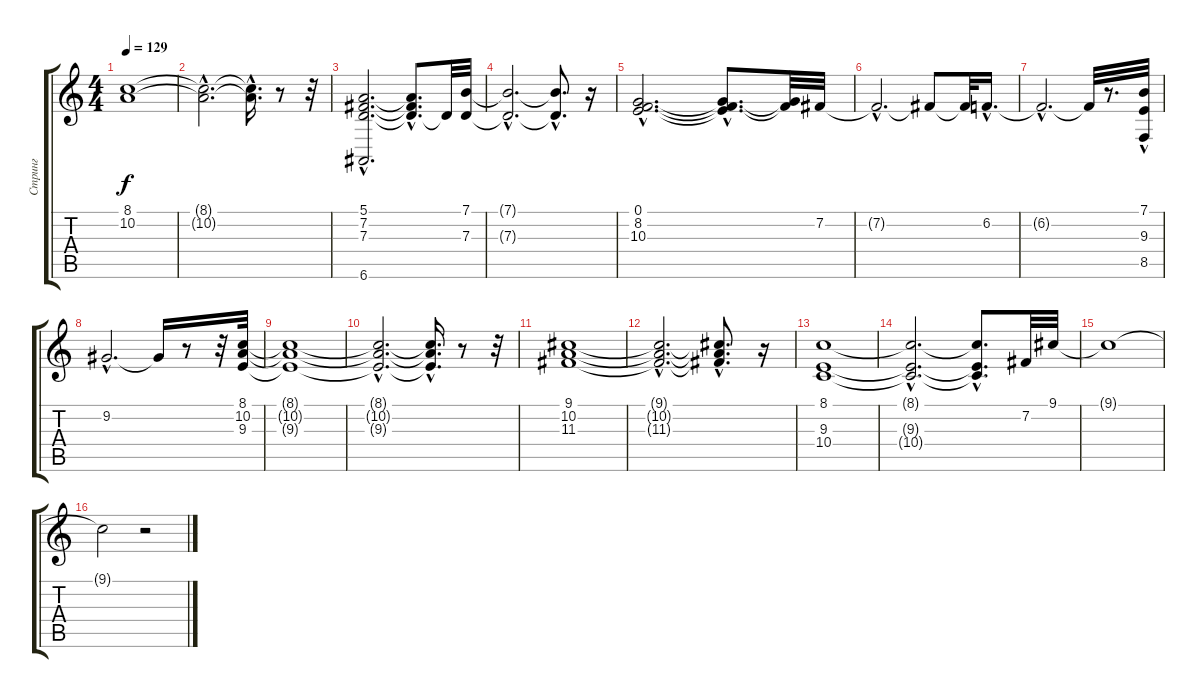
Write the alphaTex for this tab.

\track ("Стринг" "Стринг") {instrument synthvoice}
\staff {score tabs}
\tuning (E4 B3 G3 D3 A2 E2) {hide}
\ts (4 4)
\tempo 129
\clef g2
\ks c
(8.1{t} 10.2{t}).1{dy f} |
(8.1{hac t} 10.2{hac t}).2{d} (8.1{hac t} 10.2{hac t}).16{d} r.8 r.32 |
(5.1{hac} 7.2{hac} 7.3{hac} 6.6).2{d} (5.1{t} 7.2{t} 7.3{hac t}).8{d} 7.3{t}.32 (7.1 7.3).32 |
(7.1{hac t} 7.3{hac t}).2{d} (7.1{hac t} 7.3{t}).8{d} r.16 |
(0.1{hac} 8.2{hac} 10.3{hac}).2{d} (0.1{t} 8.2{hac t} 10.3{hac t}).8{d} (8.2{t} 10.3{t}).32 7.2.32 |
7.2{hac t}.2{d} 7.2{t}.8 7.2{t}.32 6.2{hac}.16{d} |
6.2{hac t}.2{d} 6.2{t}.32 r.8{d} (7.1{hac} 9.3{hac} 8.5{hac}).32 |
9.2{hac}.2{d} 9.2{t}.16 r.8 r.32 (8.1 10.2 9.3).32 |
(8.1{t} 10.2{t} 9.3{t}).1 |
(8.1{hac t} 10.2{hac t} 9.3{hac t}).2{d} (8.1{hac t} 10.2{hac t} 9.3{hac t}).16{d} r.8 r.32 |
(9.1 10.2 11.3).1 |
(9.1{hac t} 10.2{hac t} 11.3{hac t}).2{d} (9.1{hac t} 10.2{hac t} 11.3{t}).8{d} r.16 |
(8.1 9.3 10.4).1 |
(8.1{hac t} 9.3{hac t} 10.4{hac t}).2{d} (8.1{hac t} 9.3{t} 10.4{t}).8{d} 7.2.32 9.1.32 |
9.1{t}.1 |
9.1{t}.2 r.2
